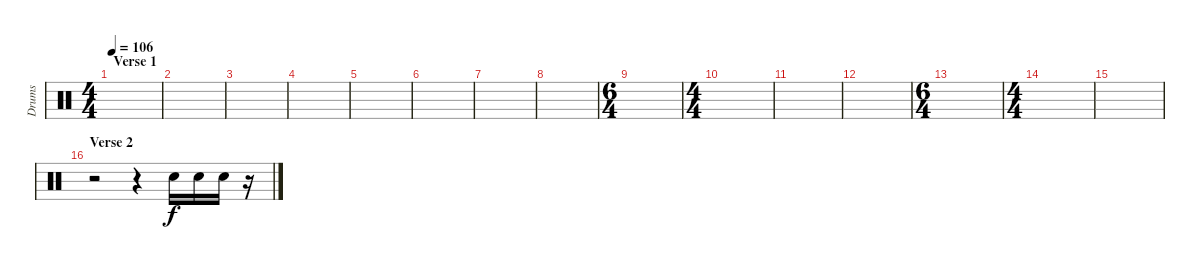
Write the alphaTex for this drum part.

\track ("Drums" "Drums") {instrument percussion}
\staff {score}
\articulation defaults
\ts (4 4)
\section ("" "Verse 1")
\tempo 106
\clef neutral
\ks c
|
|
|
|
|
|
|
|
\ts (6 4)
|
\ts (4 4)
|
|
|
\ts (6 4)
|
\ts (4 4)
|
|
\section ("" "Verse 2")
r.2 r.4 "Snare (hit) 2".16 "Snare (hit) 2".16 "Snare (hit) 2".16 r.16
